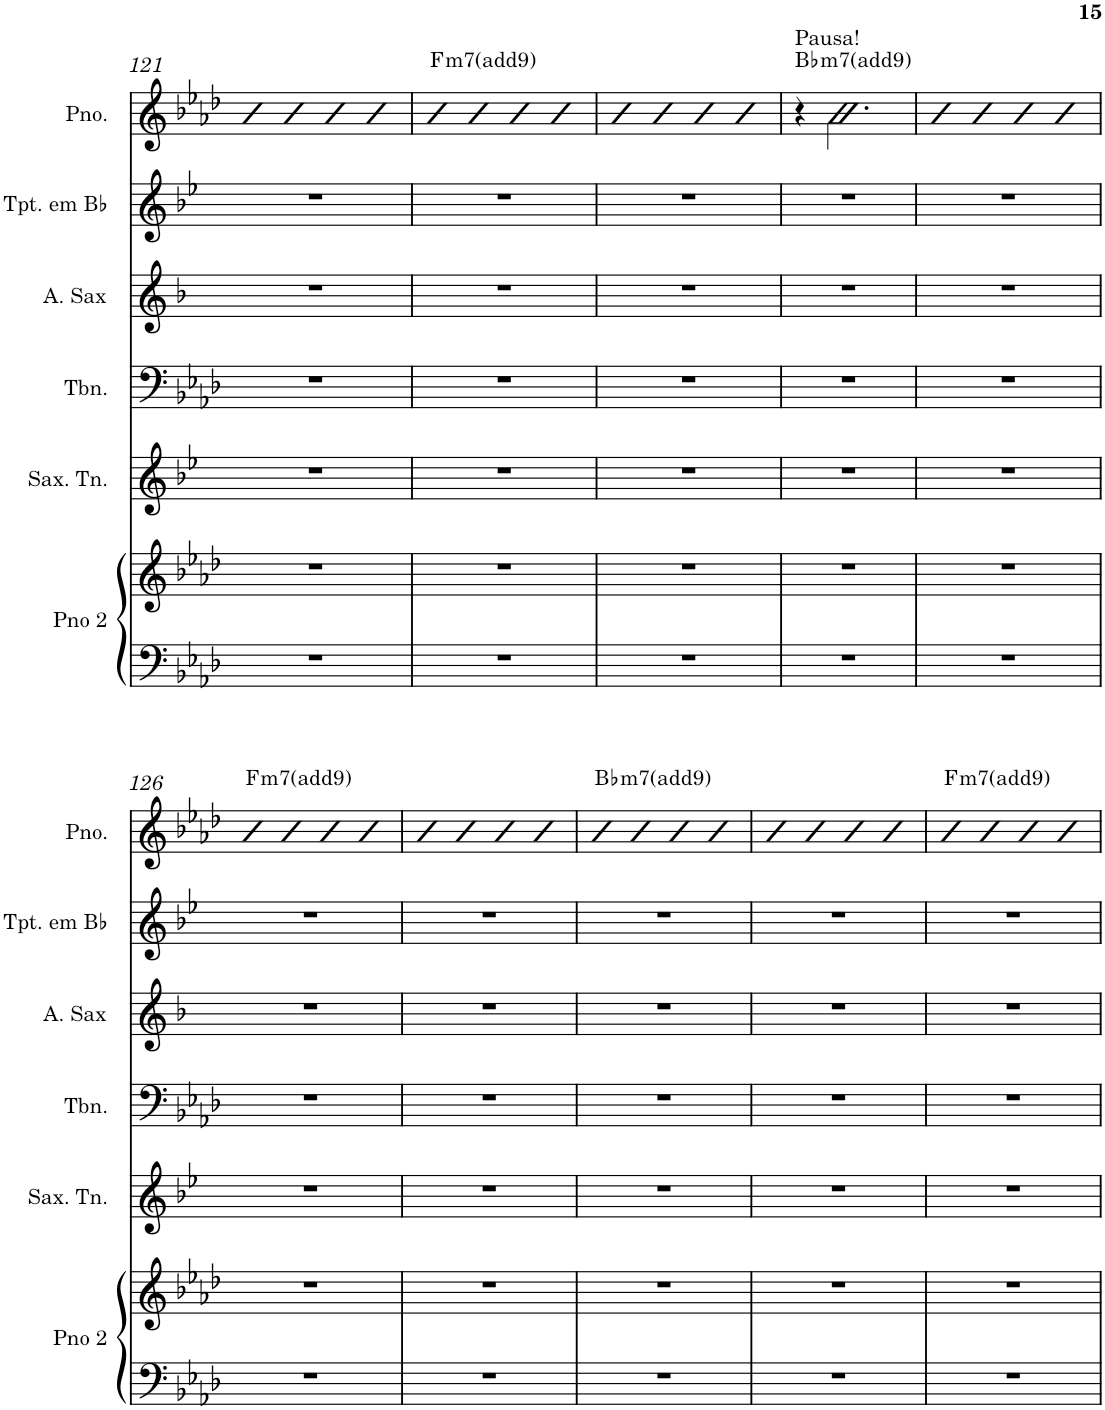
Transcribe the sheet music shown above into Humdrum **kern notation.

**kern	**kern	**kern	**kern	**kern	**kern	**kern	**harte
*part6	*part6	*part5	*part4	*part3	*part2	*part1	*part1
*staff7	*staff6	*staff5	*staff4	*staff3	*staff2	*staff1	*
*I"Piano 2	*	*I"Saxofone Tenor	*I"Trombone	*I"Alto Saxophone	*I"Trompete em Bb	*I"Piano	*
*I'Pno 2	*	*I'Sax. Tn.	*I'Tbn.	*I'A. Sax	*I'Tpt. em Bb	*I'Pno.	*
!!LO:PB:g=z
*clefF4	*clefG2	*clefG2	*clefF4	*clefG2	*clefG2	*clefG2	*
*	*	*Trd8c14	*	*Trd5c9	*Trd1c2	*	*
*k[b-e-a-d-]	*k[b-e-a-d-]	*k[b-e-]	*k[b-e-a-d-]	*k[b-]	*k[b-e-]	*k[b-e-a-d-]	*
*M4/4	*M4/4	*M4/4	*M4/4	*M4/4	*M4/4	*M4/4	*
=121	=121	=121	=121	=121	=121	=121	=121
1r	1r	1r	1r	1r	1r	4b-	.
.	.	.	.	.	.	4b-	.
.	.	.	.	.	.	4b-	.
.	.	.	.	.	.	4b-	.
=122	=122	=122	=122	=122	=122	=122	=122
!	!	!	!	!	!	!	!LO:H:kt=m7
1r	1r	1r	1r	1r	1r	4b-	F:min7(9)
.	.	.	.	.	.	4b-	.
.	.	.	.	.	.	4b-	.
.	.	.	.	.	.	4b-	.
=123	=123	=123	=123	=123	=123	=123	=123
1r	1r	1r	1r	1r	1r	4b-	.
.	.	.	.	.	.	4b-	.
.	.	.	.	.	.	4b-	.
.	.	.	.	.	.	4b-	.
=124	=124	=124	=124	=124	=124	=124	=124
!	!	!	!	!	!	!LO:TX:a:t=Pausa!	!LO:H:kt=m7
1r	1r	1r	1r	1r	1r	4r	Bb:min7(9)
.	.	.	.	.	.	2.b-\	.
=125	=125	=125	=125	=125	=125	=125	=125
1r	1r	1r	1r	1r	1r	4b-	.
.	.	.	.	.	.	4b-	.
.	.	.	.	.	.	4b-	.
.	.	.	.	.	.	4b-	.
!!LO:LB:g=z
=126	=126	=126	=126	=126	=126	=126	=126
!	!	!	!	!	!	!	!LO:H:kt=m7
1r	1r	1r	1r	1r	1r	4b-	F:min7(9)
.	.	.	.	.	.	4b-	.
.	.	.	.	.	.	4b-	.
.	.	.	.	.	.	4b-	.
=127	=127	=127	=127	=127	=127	=127	=127
1r	1r	1r	1r	1r	1r	4b-	.
.	.	.	.	.	.	4b-	.
.	.	.	.	.	.	4b-	.
.	.	.	.	.	.	4b-	.
=128	=128	=128	=128	=128	=128	=128	=128
!	!	!	!	!	!	!	!LO:H:kt=m7
1r	1r	1r	1r	1r	1r	4b-	Bb:min7(9)
.	.	.	.	.	.	4b-	.
.	.	.	.	.	.	4b-	.
.	.	.	.	.	.	4b-	.
=129	=129	=129	=129	=129	=129	=129	=129
1r	1r	1r	1r	1r	1r	4b-	.
.	.	.	.	.	.	4b-	.
.	.	.	.	.	.	4b-	.
.	.	.	.	.	.	4b-	.
=130	=130	=130	=130	=130	=130	=130	=130
!	!	!	!	!	!	!	!LO:H:kt=m7
1r	1r	1r	1r	1r	1r	4b-	F:min7(9)
.	.	.	.	.	.	4b-	.
.	.	.	.	.	.	4b-	.
.	.	.	.	.	.	4b-	.
=	=	=	=	=	=	=	=
*-	*-	*-	*-	*-	*-	*-	*-
